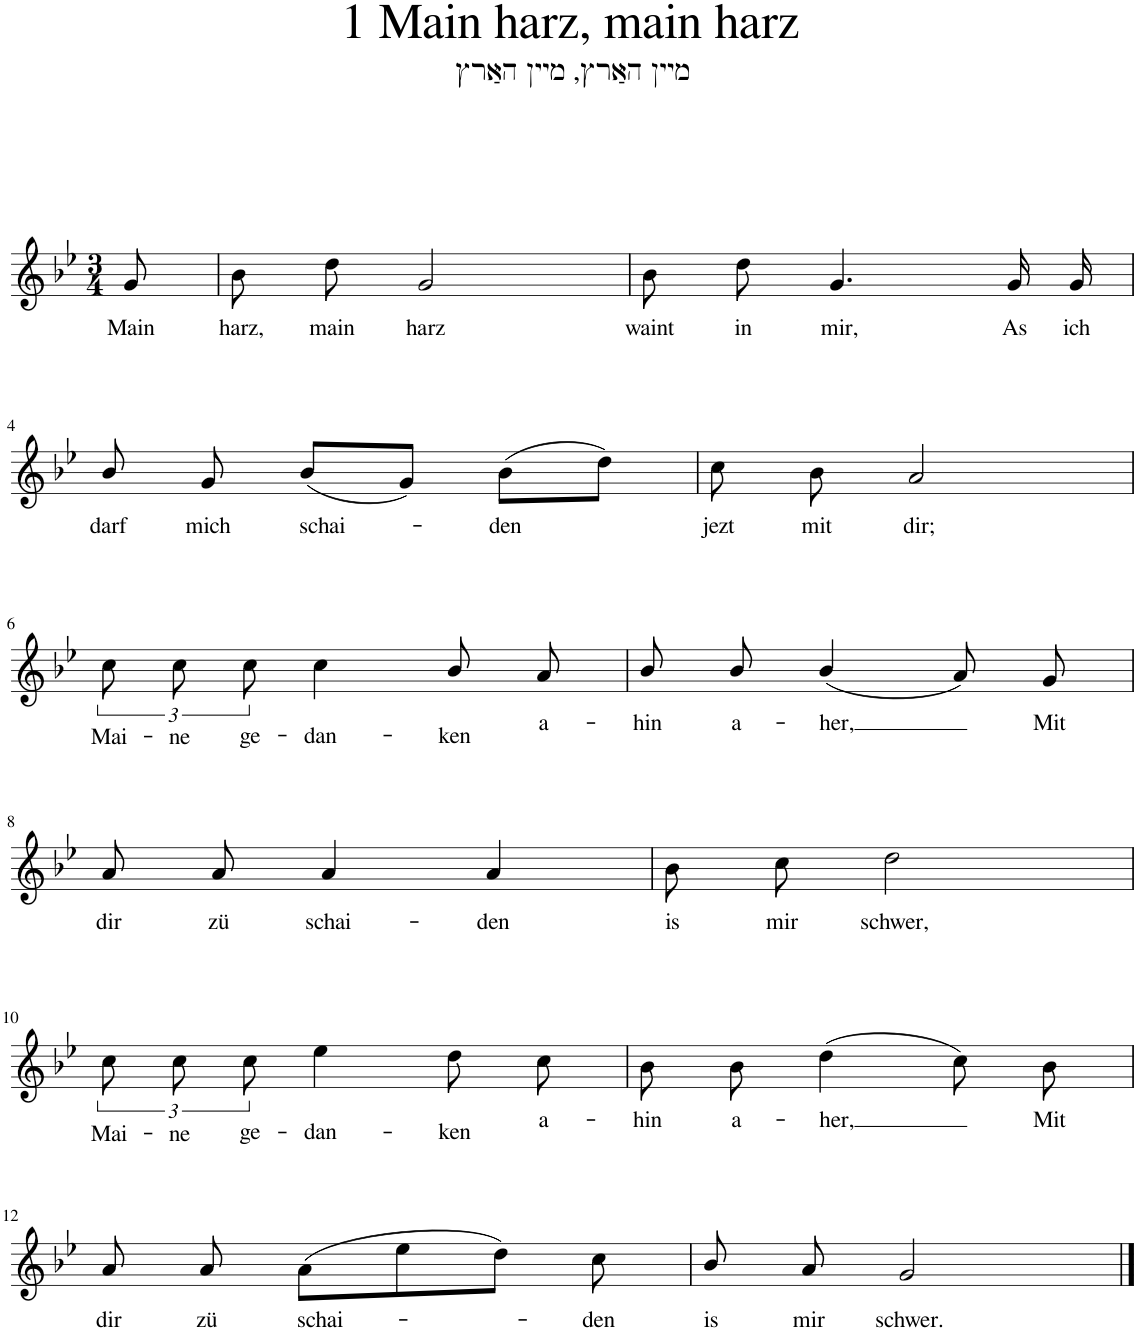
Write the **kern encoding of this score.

**kern	**text
*part1	*part1
*staff1	*staff1
*I"Piano	*
*I'Pno.	*
*clefG2	*
*k[b-e-]	*
*M3/4	*
=1	=1
!	!LO:LY:b
8g/	Main
=2	=2
!	!LO:LY:b
8b-\	harz,
!	!LO:LY:b
8dd\	main
!	!LO:LY:b
2g/	harz
=3	=3
!	!LO:LY:b
8b-\	waint
!	!LO:LY:b
8dd\	in
!	!LO:LY:b
4.g/	mir,
!	!LO:LY:b
16g/	As
!	!LO:LY:b
16g/	ich
!!LO:LB:g=z
=4	=4
!	!LO:LY:b
8b-/	darf
!	!LO:LY:b
8g/	mich
!	!LO:LY:b
(8b-/L	schai-
8g/J)	.
!	!LO:LY:b
(8b-\L	-den
8dd\J)	.
=5	=5
!	!LO:LY:b
8cc\	jezt
!	!LO:LY:b
8b-\	mit
!	!LO:LY:b
2a/	dir;
!!LO:LB:g=z
=6	=6
!	!LO:LY:b
12cc\	Mai-
!	!LO:LY:b
12cc\	-ne
!	!LO:LY:b
12cc\	ge-
!	!LO:LY:b
4cc\	-dan-
!	!LO:LY:b
8b-/	-ken
!	!LO:LY:b
8a/	a-
=7	=7
!	!LO:LY:b
8b-/	-hin
!	!LO:LY:b
8b-/	a-
!	!LO:LY:b
(4b-/	-her,
8a/)	.
!	!LO:LY:b
8g/	Mit
!!LO:LB:g=z
=8	=8
!	!LO:LY:b
8a/	dir
!	!LO:LY:b
8a/	zü
!	!LO:LY:b
4a/	schai-
!	!LO:LY:b
4a/	-den
=9	=9
!	!LO:LY:b
8b-\	is
!	!LO:LY:b
8cc\	mir
!	!LO:LY:b
2dd\	schwer,
!!LO:LB:g=z
=10	=10
!	!LO:LY:b
12cc\	Mai-
!	!LO:LY:b
12cc\	-ne
!	!LO:LY:b
12cc\	ge-
!	!LO:LY:b
4ee-\	-dan-
!	!LO:LY:b
8dd\	-ken
!	!LO:LY:b
8cc\	a-
=11	=11
!	!LO:LY:b
8b-\	-hin
!	!LO:LY:b
8b-\	a-
!	!LO:LY:b
(4dd\	-her,
8cc\)	.
!	!LO:LY:b
8b-\	Mit
!!LO:LB:g=z
=12	=12
!	!LO:LY:b
8a/	dir
!	!LO:LY:b
8a/	zü
!	!LO:LY:b
(8a\L	schai-
8ee-\	.
8dd\J)	.
!	!LO:LY:b
8cc\	-den
=13	=13
!	!LO:LY:b
8b-/	is
!	!LO:LY:b
8a/	mir
!	!LO:LY:b
2g/	schwer.
==	==
*-	*-
